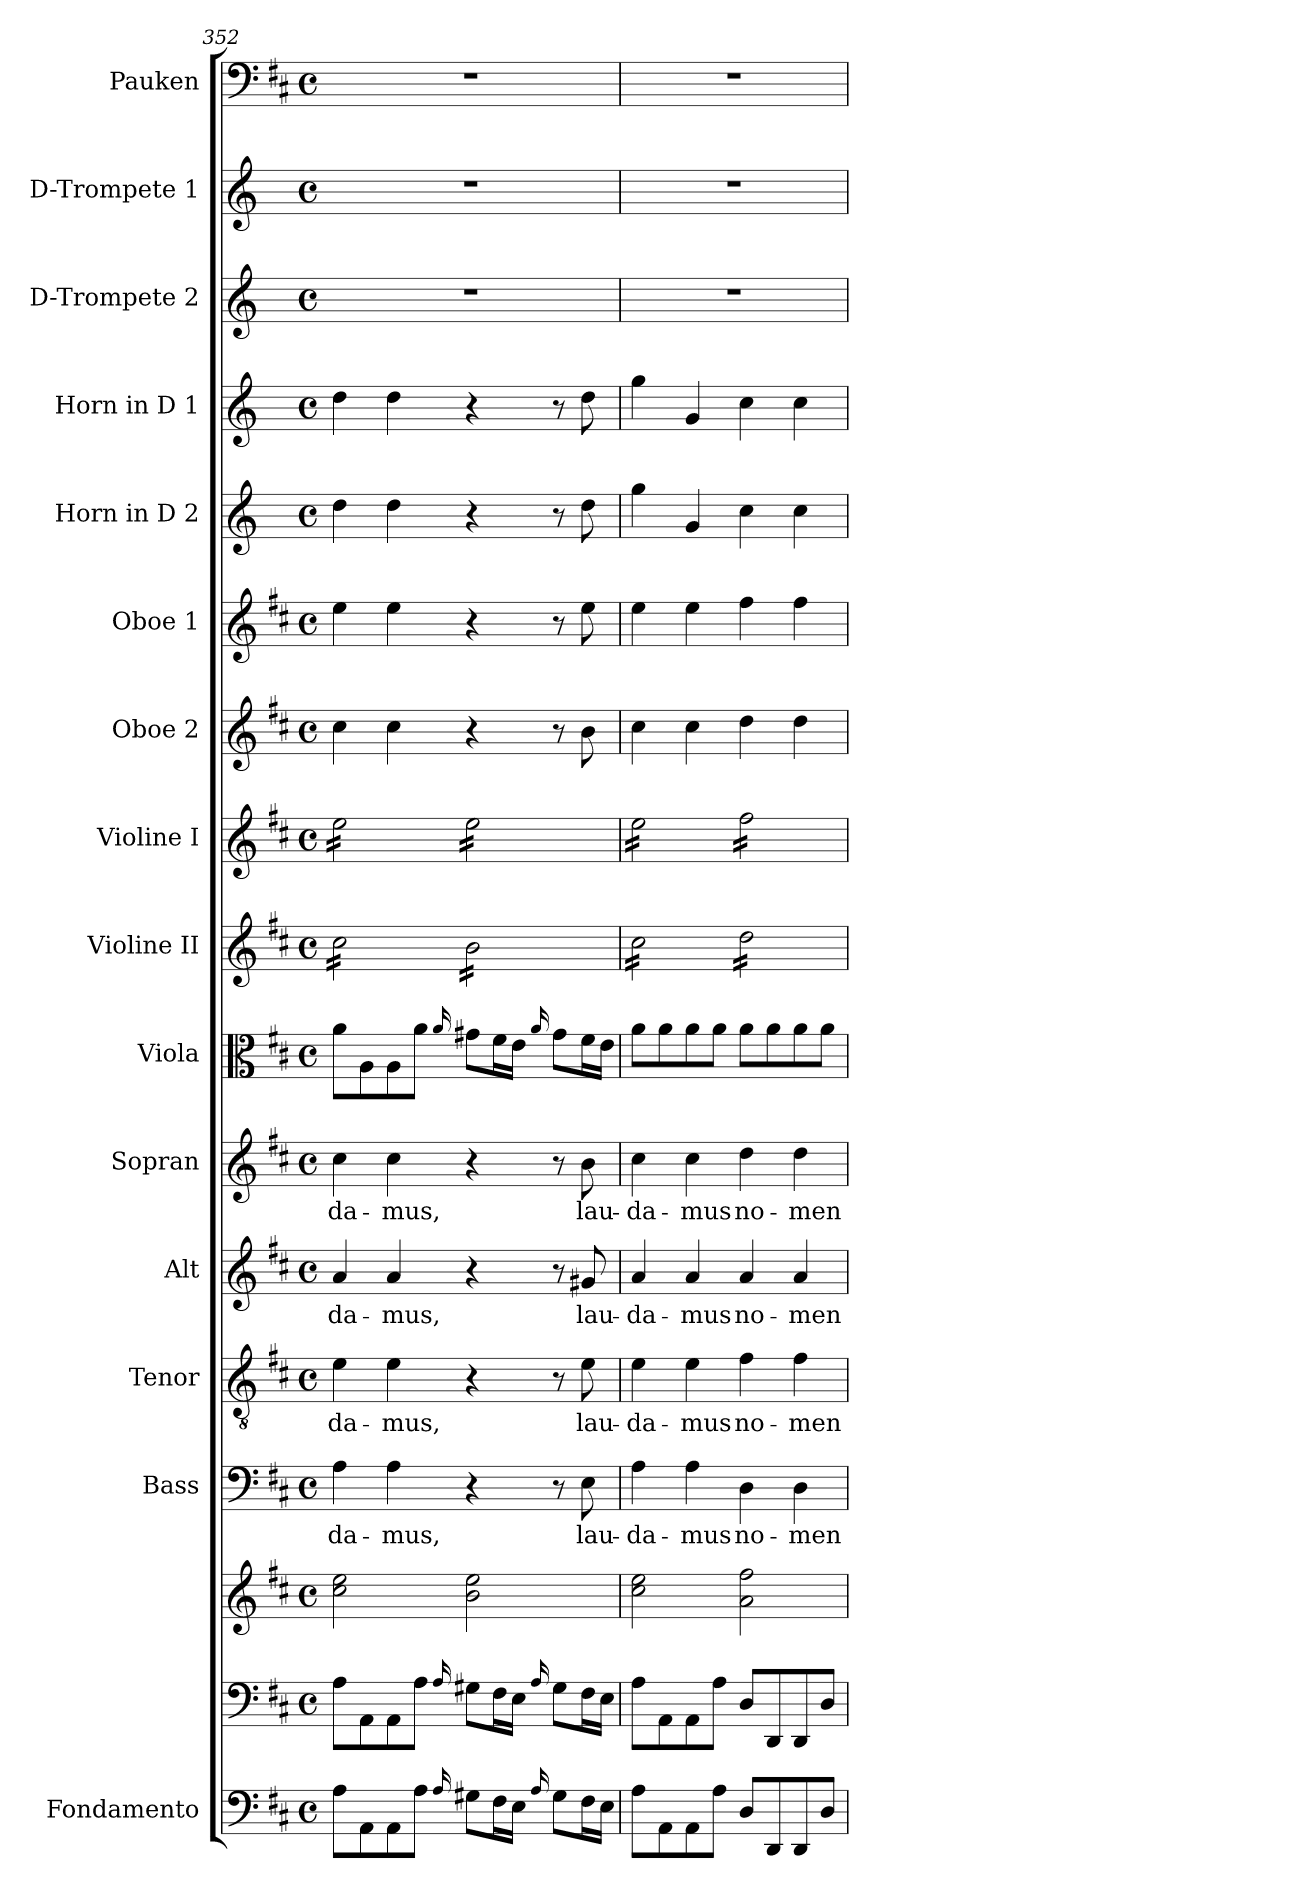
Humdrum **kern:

**kern	**kern	**kern	**kern	**text	**kern	**text	**kern	**text	**kern	**text	**kern	**kern	**kern	**kern	**kern	**kern	**kern	**kern	**kern	**kern
*part16	*part15	*part15	*part14	*part14	*part13	*part13	*part12	*part12	*part11	*part11	*part10	*part9	*part8	*part7	*part6	*part5	*part4	*part3	*part2	*part1
*staff17	*staff16	*staff15	*staff14	*staff14	*staff13	*staff13	*staff12	*staff12	*staff11	*staff11	*staff10	*staff9	*staff8	*staff7	*staff6	*staff5	*staff4	*staff3	*staff2	*staff1
*I"Fondamento	*	*	*I"Bass	*	*I"Tenor	*	*I"Alt	*	*I"Sopran	*	*I"Viola	*I"Violine II	*I"Violine I	*I"Oboe 2	*I"Oboe 1	*I"Horn in D 2	*I"Horn in D 1	*I"D-Trompete 2	*I"D-Trompete 1	*I"Pauken
*I'F.	*	*	*I'B.	*	*I'T.	*	*I'A.	*	*I'S.	*	*I'Vla.	*I'Vl. II	*I'Vl. I	*I'Ob. 2	*I'Ob. 1	*	*	*I'D Trp. 2	*I'D Trp. 1	*I'Pk.
*clefF4	*clefF4	*clefG2	*clefF4	*	*clefGv2	*	*clefG2	*	*clefG2	*	*clefC3	*clefG2	*clefG2	*clefG2	*clefG2	*clefG2	*clefG2	*clefG2	*clefG2	*clefF4
*ITrd7c12	*	*	*	*	*	*	*	*	*	*	*	*	*	*	*	*ITrd6c10	*ITrd6c10	*ITrd-1c-2	*ITrd-1c-2	*
*k[f#c#]	*k[f#c#]	*k[f#c#]	*k[f#c#]	*	*k[f#c#]	*	*k[f#c#]	*	*k[f#c#]	*	*k[f#c#]	*k[f#c#]	*k[f#c#]	*k[f#c#]	*k[f#c#]	*k[f#c#]	*k[f#c#]	*k[f#c#]	*k[f#c#]	*k[f#c#]
*D:	*D:	*D:	*D:	*	*D:	*	*D:	*	*D:	*	*D:	*D:	*D:	*D:	*D:	*D:	*D:	*D:	*D:	*D:
*M4/4	*M4/4	*M4/4	*M4/4	*	*M4/4	*	*M4/4	*	*M4/4	*	*M4/4	*M4/4	*M4/4	*M4/4	*M4/4	*M4/4	*M4/4	*M4/4	*M4/4	*M4/4
*met(c)	*met(c)	*met(c)	*met(c)	*	*met(c)	*	*met(c)	*	*met(c)	*	*met(c)	*met(c)	*met(c)	*met(c)	*met(c)	*met(c)	*met(c)	*met(c)	*met(c)	*met(c)
=352	=352	=352	=352	=352	=352	=352	=352	=352	=352	=352	=352	=352	=352	=352	=352	=352	=352	=352	=352	=352
!	!	!	!	!LO:LY:b	!	!LO:LY:b	!	!LO:LY:b	!	!LO:LY:b	!	!	!	!	!	!	!	!	!	!
*	*	*	*	*	*	*	*	*	*	*	*	*tremolo	*	*	*	*	*	*	*	*
*	*	*	*	*	*	*	*	*	*	*	*	*	*tremolo	*	*	*	*	*	*	*
8AA\L	8A\L	2cc#\ 2ee\	4A\	-da-	4e\	-da-	4a/	-da-	4cc#\	-da-	8a\L	16cc#\LL	16ee\LL	4cc#\	4ee\	4e\	4e\	1r	1r	1r
.	.	.	.	.	.	.	.	.	.	.	.	16cc#\	16ee\	.	.	.	.	.	.	.
8AAA\	8AA\	.	.	.	.	.	.	.	.	.	8A\	16cc#\	16ee\	.	.	.	.	.	.	.
.	.	.	.	.	.	.	.	.	.	.	.	16cc#\	16ee\	.	.	.	.	.	.	.
!	!	!	!	!LO:LY:b	!	!LO:LY:b	!	!LO:LY:b	!	!LO:LY:b	!	!	!	!	!	!	!	!	!	!
8AAA\	8AA\	.	4A\	-mus,	4e\	-mus,	4a/	-mus,	4cc#\	-mus,	8A\	16cc#\	16ee\	4cc#\	4ee\	4e\	4e\	.	.	.
.	.	.	.	.	.	.	.	.	.	.	.	16cc#\	16ee\	.	.	.	.	.	.	.
8AA\J	8A\J	.	.	.	.	.	.	.	.	.	8a\J	16cc#\	16ee\	.	.	.	.	.	.	.
.	.	.	.	.	.	.	.	.	.	.	.	16cc#\JJ	16ee\JJ	.	.	.	.	.	.	.
16qqAA/	16qqA/	.	.	.	.	.	.	.	.	.	16qqa/	.	.	.	.	.	.	.	.	.
8GG#X\L	8G#X\L	2b\ 2ee\	4r	.	4r	.	4r	.	4r	.	8g#X\L	16b\LL	16ee\LL	4r	4r	4r	4r	.	.	.
.	.	.	.	.	.	.	.	.	.	.	.	16b\	16ee\	.	.	.	.	.	.	.
16FF#\L	16F#\L	.	.	.	.	.	.	.	.	.	16f#\L	16b\	16ee\	.	.	.	.	.	.	.
16EE\JJ	16E\JJ	.	.	.	.	.	.	.	.	.	16e\JJ	16b\	16ee\	.	.	.	.	.	.	.
16qqAA/	16qqA/	.	.	.	.	.	.	.	.	.	16qqa/	.	.	.	.	.	.	.	.	.
8GG#\L	8G#\L	.	8r	.	8r	.	8r	.	8r	.	8g#\L	16b\	16ee\	8r	8r	8r	8r	.	.	.
.	.	.	.	.	.	.	.	.	.	.	.	16b\	16ee\	.	.	.	.	.	.	.
!	!	!	!	!LO:LY:b	!	!LO:LY:b	!	!LO:LY:b	!	!LO:LY:b	!	!	!	!	!	!	!	!	!	!
16FF#\L	16F#\L	.	8E\	lau-	8e\	lau-	8g#X/	lau-	8b\	lau-	16f#\L	16b\	16ee\	8b\	8ee\	8e\	8e\	.	.	.
16EE\JJ	16E\JJ	.	.	.	.	.	.	.	.	.	16e\JJ	16b\JJ	16ee\JJ	.	.	.	.	.	.	.
=353	=353	=353	=353	=353	=353	=353	=353	=353	=353	=353	=353	=353	=353	=353	=353	=353	=353	=353	=353	=353
!	!	!	!	!LO:LY:b	!	!LO:LY:b	!	!LO:LY:b	!	!LO:LY:b	!	!	!	!	!	!	!	!	!	!
8AA\L	8A\L	2cc#\ 2ee\	4A\	-da-	4e\	-da-	4a/	-da-	4cc#\	-da-	8a\L	16cc#\LL	16ee\LL	4cc#\	4ee\	4a\	4a\	1r	1r	1r
.	.	.	.	.	.	.	.	.	.	.	.	16cc#\	16ee\	.	.	.	.	.	.	.
8AAA\	8AA\	.	.	.	.	.	.	.	.	.	8a\	16cc#\	16ee\	.	.	.	.	.	.	.
.	.	.	.	.	.	.	.	.	.	.	.	16cc#\	16ee\	.	.	.	.	.	.	.
!	!	!	!	!LO:LY:b	!	!LO:LY:b	!	!LO:LY:b	!	!LO:LY:b	!	!	!	!	!	!	!	!	!	!
8AAA\	8AA\	.	4A\	-mus	4e\	-mus	4a/	-mus	4cc#\	-mus	8a\	16cc#\	16ee\	4cc#\	4ee\	4A/	4A/	.	.	.
.	.	.	.	.	.	.	.	.	.	.	.	16cc#\	16ee\	.	.	.	.	.	.	.
8AA\J	8A\J	.	.	.	.	.	.	.	.	.	8a\J	16cc#\	16ee\	.	.	.	.	.	.	.
.	.	.	.	.	.	.	.	.	.	.	.	16cc#\JJ	16ee\JJ	.	.	.	.	.	.	.
!	!	!	!	!LO:LY:b	!	!LO:LY:b	!	!LO:LY:b	!	!LO:LY:b	!	!	!	!	!	!	!	!	!	!
8DD/L	8D/L	2a\ 2ff#\	4D\	no-	4f#\	no-	4a/	no-	4dd\	no-	8a\L	16dd\LL	16ff#\LL	4dd\	4ff#\	4d\	4d\	.	.	.
.	.	.	.	.	.	.	.	.	.	.	.	16dd\	16ff#\	.	.	.	.	.	.	.
8DDD/	8DD/	.	.	.	.	.	.	.	.	.	8a\	16dd\	16ff#\	.	.	.	.	.	.	.
.	.	.	.	.	.	.	.	.	.	.	.	16dd\	16ff#\	.	.	.	.	.	.	.
!	!	!	!	!LO:LY:b	!	!LO:LY:b	!	!LO:LY:b	!	!LO:LY:b	!	!	!	!	!	!	!	!	!	!
8DDD/	8DD/	.	4D\	-men	4f#\	-men	4a/	-men	4dd\	-men	8a\	16dd\	16ff#\	4dd\	4ff#\	4d\	4d\	.	.	.
.	.	.	.	.	.	.	.	.	.	.	.	16dd\	16ff#\	.	.	.	.	.	.	.
8DD/J	8D/J	.	.	.	.	.	.	.	.	.	8a\J	16dd\	16ff#\	.	.	.	.	.	.	.
.	.	.	.	.	.	.	.	.	.	.	.	16dd\JJ	16ff#\JJ	.	.	.	.	.	.	.
*	*	*	*	*	*	*	*	*	*	*	*	*	*Xtremolo	*	*	*	*	*	*	*
*	*	*	*	*	*	*	*	*	*	*	*	*Xtremolo	*	*	*	*	*	*	*	*
=	=	=	=	=	=	=	=	=	=	=	=	=	=	=	=	=	=	=	=	=
*-	*-	*-	*-	*-	*-	*-	*-	*-	*-	*-	*-	*-	*-	*-	*-	*-	*-	*-	*-	*-
